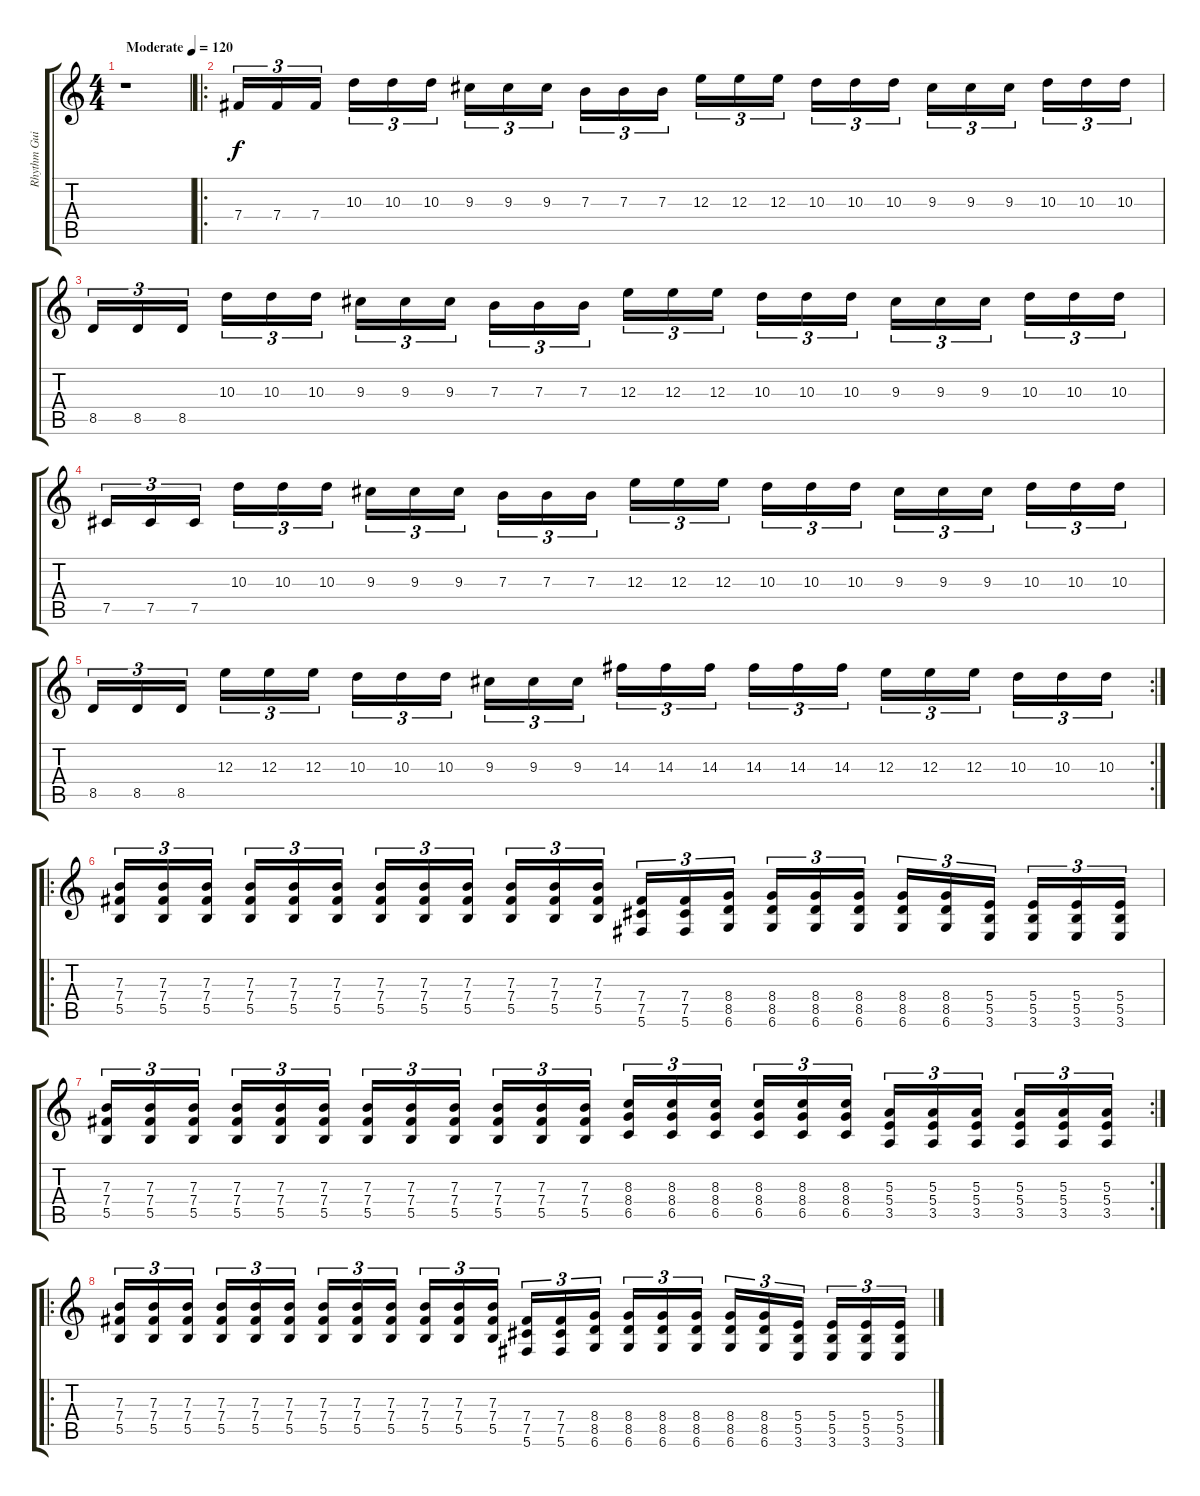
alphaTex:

\track ("Rhythm Guitar" "Rhythm Gui") {instrument distortionguitar}
\staff {score tabs}
\tuning (Db4 Ab3 E3 B2 Gb2 Db2) {hide}
\ts (4 4)
\tempo (120 "Moderate")
\clef g2
\ks c
r.1{dy f instrument distortionguitar} |
\ro
7.4.16{tu (3 2)} 7.4.16{tu (3 2)} 7.4.16{tu (3 2) beam splitsecondary} 10.3.16{tu (3 2)} 10.3.16{tu (3 2)} 10.3.16{tu (3 2)} 9.3.16{tu (3 2)} 9.3.16{tu (3 2)} 9.3.16{tu (3 2) beam splitsecondary} 7.3.16{tu (3 2)} 7.3.16{tu (3 2)} 7.3.16{tu (3 2)} 12.3.16{tu (3 2)} 12.3.16{tu (3 2)} 12.3.16{tu (3 2) beam splitsecondary} 10.3.16{tu (3 2)} 10.3.16{tu (3 2)} 10.3.16{tu (3 2)} 9.3.16{tu (3 2)} 9.3.16{tu (3 2)} 9.3.16{tu (3 2) beam splitsecondary} 10.3.16{tu (3 2)} 10.3.16{tu (3 2)} 10.3.16{tu (3 2)} |
8.5.16{tu (3 2)} 8.5.16{tu (3 2)} 8.5.16{tu (3 2) beam splitsecondary} 10.3.16{tu (3 2)} 10.3.16{tu (3 2)} 10.3.16{tu (3 2)} 9.3.16{tu (3 2)} 9.3.16{tu (3 2)} 9.3.16{tu (3 2) beam splitsecondary} 7.3.16{tu (3 2)} 7.3.16{tu (3 2)} 7.3.16{tu (3 2)} 12.3.16{tu (3 2)} 12.3.16{tu (3 2)} 12.3.16{tu (3 2) beam splitsecondary} 10.3.16{tu (3 2)} 10.3.16{tu (3 2)} 10.3.16{tu (3 2)} 9.3.16{tu (3 2)} 9.3.16{tu (3 2)} 9.3.16{tu (3 2) beam splitsecondary} 10.3.16{tu (3 2)} 10.3.16{tu (3 2)} 10.3.16{tu (3 2)} |
7.5.16{tu (3 2)} 7.5.16{tu (3 2)} 7.5.16{tu (3 2) beam splitsecondary} 10.3.16{tu (3 2)} 10.3.16{tu (3 2)} 10.3.16{tu (3 2)} 9.3.16{tu (3 2)} 9.3.16{tu (3 2)} 9.3.16{tu (3 2) beam splitsecondary} 7.3.16{tu (3 2)} 7.3.16{tu (3 2)} 7.3.16{tu (3 2)} 12.3.16{tu (3 2)} 12.3.16{tu (3 2)} 12.3.16{tu (3 2) beam splitsecondary} 10.3.16{tu (3 2)} 10.3.16{tu (3 2)} 10.3.16{tu (3 2)} 9.3.16{tu (3 2)} 9.3.16{tu (3 2)} 9.3.16{tu (3 2) beam splitsecondary} 10.3.16{tu (3 2)} 10.3.16{tu (3 2)} 10.3.16{tu (3 2)} |
\rc 2
8.5.16{tu (3 2)} 8.5.16{tu (3 2)} 8.5.16{tu (3 2) beam splitsecondary} 12.3.16{tu (3 2)} 12.3.16{tu (3 2)} 12.3.16{tu (3 2)} 10.3.16{tu (3 2)} 10.3.16{tu (3 2)} 10.3.16{tu (3 2) beam splitsecondary} 9.3.16{tu (3 2)} 9.3.16{tu (3 2)} 9.3.16{tu (3 2)} 14.3.16{tu (3 2)} 14.3.16{tu (3 2)} 14.3.16{tu (3 2) beam splitsecondary} 14.3.16{tu (3 2)} 14.3.16{tu (3 2)} 14.3.16{tu (3 2)} 12.3.16{tu (3 2)} 12.3.16{tu (3 2)} 12.3.16{tu (3 2) beam splitsecondary} 10.3.16{tu (3 2)} 10.3.16{tu (3 2)} 10.3.16{tu (3 2)} |
\ro
(7.3 7.4 5.5).16{tu (3 2)} (7.3 7.4 5.5).16{tu (3 2)} (7.3 7.4 5.5).16{tu (3 2) beam splitsecondary} (7.3 7.4 5.5).16{tu (3 2)} (7.3 7.4 5.5).16{tu (3 2)} (7.3 7.4 5.5).16{tu (3 2)} (7.3 7.4 5.5).16{tu (3 2)} (7.3 7.4 5.5).16{tu (3 2)} (7.3 7.4 5.5).16{tu (3 2) beam splitsecondary} (7.3 7.4 5.5).16{tu (3 2)} (7.3 7.4 5.5).16{tu (3 2)} (7.3 7.4 5.5).16{tu (3 2)} (7.4 7.5 5.6).16{tu (3 2)} (7.4 7.5 5.6).16{tu (3 2)} (8.4 8.5 6.6).16{tu (3 2) beam splitsecondary} (8.4 8.5 6.6).16{tu (3 2)} (8.4 8.5 6.6).16{tu (3 2)} (8.4 8.5 6.6).16{tu (3 2)} (8.4 8.5 6.6).16{tu (3 2)} (8.4 8.5 6.6).16{tu (3 2)} (5.4 5.5 3.6).16{tu (3 2) beam splitsecondary} (5.4 5.5 3.6).16{tu (3 2)} (5.4 5.5 3.6).16{tu (3 2)} (5.4 5.5 3.6).16{tu (3 2)} |
\rc 2
(7.3 7.4 5.5).16{tu (3 2)} (7.3 7.4 5.5).16{tu (3 2)} (7.3 7.4 5.5).16{tu (3 2) beam splitsecondary} (7.3 7.4 5.5).16{tu (3 2)} (7.3 7.4 5.5).16{tu (3 2)} (7.3 7.4 5.5).16{tu (3 2)} (7.3 7.4 5.5).16{tu (3 2)} (7.3 7.4 5.5).16{tu (3 2)} (7.3 7.4 5.5).16{tu (3 2) beam splitsecondary} (7.3 7.4 5.5).16{tu (3 2)} (7.3 7.4 5.5).16{tu (3 2)} (7.3 7.4 5.5).16{tu (3 2)} (8.3 8.4 6.5).16{tu (3 2)} (8.3 8.4 6.5).16{tu (3 2)} (8.3 8.4 6.5).16{tu (3 2) beam splitsecondary} (8.3 8.4 6.5).16{tu (3 2)} (8.3 8.4 6.5).16{tu (3 2)} (8.3 8.4 6.5).16{tu (3 2)} (5.3 5.4 3.5).16{tu (3 2)} (5.3 5.4 3.5).16{tu (3 2)} (5.3 5.4 3.5).16{tu (3 2) beam splitsecondary} (5.3 5.4 3.5).16{tu (3 2)} (5.3 5.4 3.5).16{tu (3 2)} (5.3 5.4 3.5).16{tu (3 2)} |
\ro
(7.3 7.4 5.5).16{tu (3 2)} (7.3 7.4 5.5).16{tu (3 2)} (7.3 7.4 5.5).16{tu (3 2) beam splitsecondary} (7.3 7.4 5.5).16{tu (3 2)} (7.3 7.4 5.5).16{tu (3 2)} (7.3 7.4 5.5).16{tu (3 2)} (7.3 7.4 5.5).16{tu (3 2)} (7.3 7.4 5.5).16{tu (3 2)} (7.3 7.4 5.5).16{tu (3 2) beam splitsecondary} (7.3 7.4 5.5).16{tu (3 2)} (7.3 7.4 5.5).16{tu (3 2)} (7.3 7.4 5.5).16{tu (3 2)} (7.4 7.5 5.6).16{tu (3 2)} (7.4 7.5 5.6).16{tu (3 2)} (8.4 8.5 6.6).16{tu (3 2) beam splitsecondary} (8.4 8.5 6.6).16{tu (3 2)} (8.4 8.5 6.6).16{tu (3 2)} (8.4 8.5 6.6).16{tu (3 2)} (8.4 8.5 6.6).16{tu (3 2)} (8.4 8.5 6.6).16{tu (3 2)} (5.4 5.5 3.6).16{tu (3 2) beam splitsecondary} (5.4 5.5 3.6).16{tu (3 2)} (5.4 5.5 3.6).16{tu (3 2)} (5.4 5.5 3.6).16{tu (3 2)}
